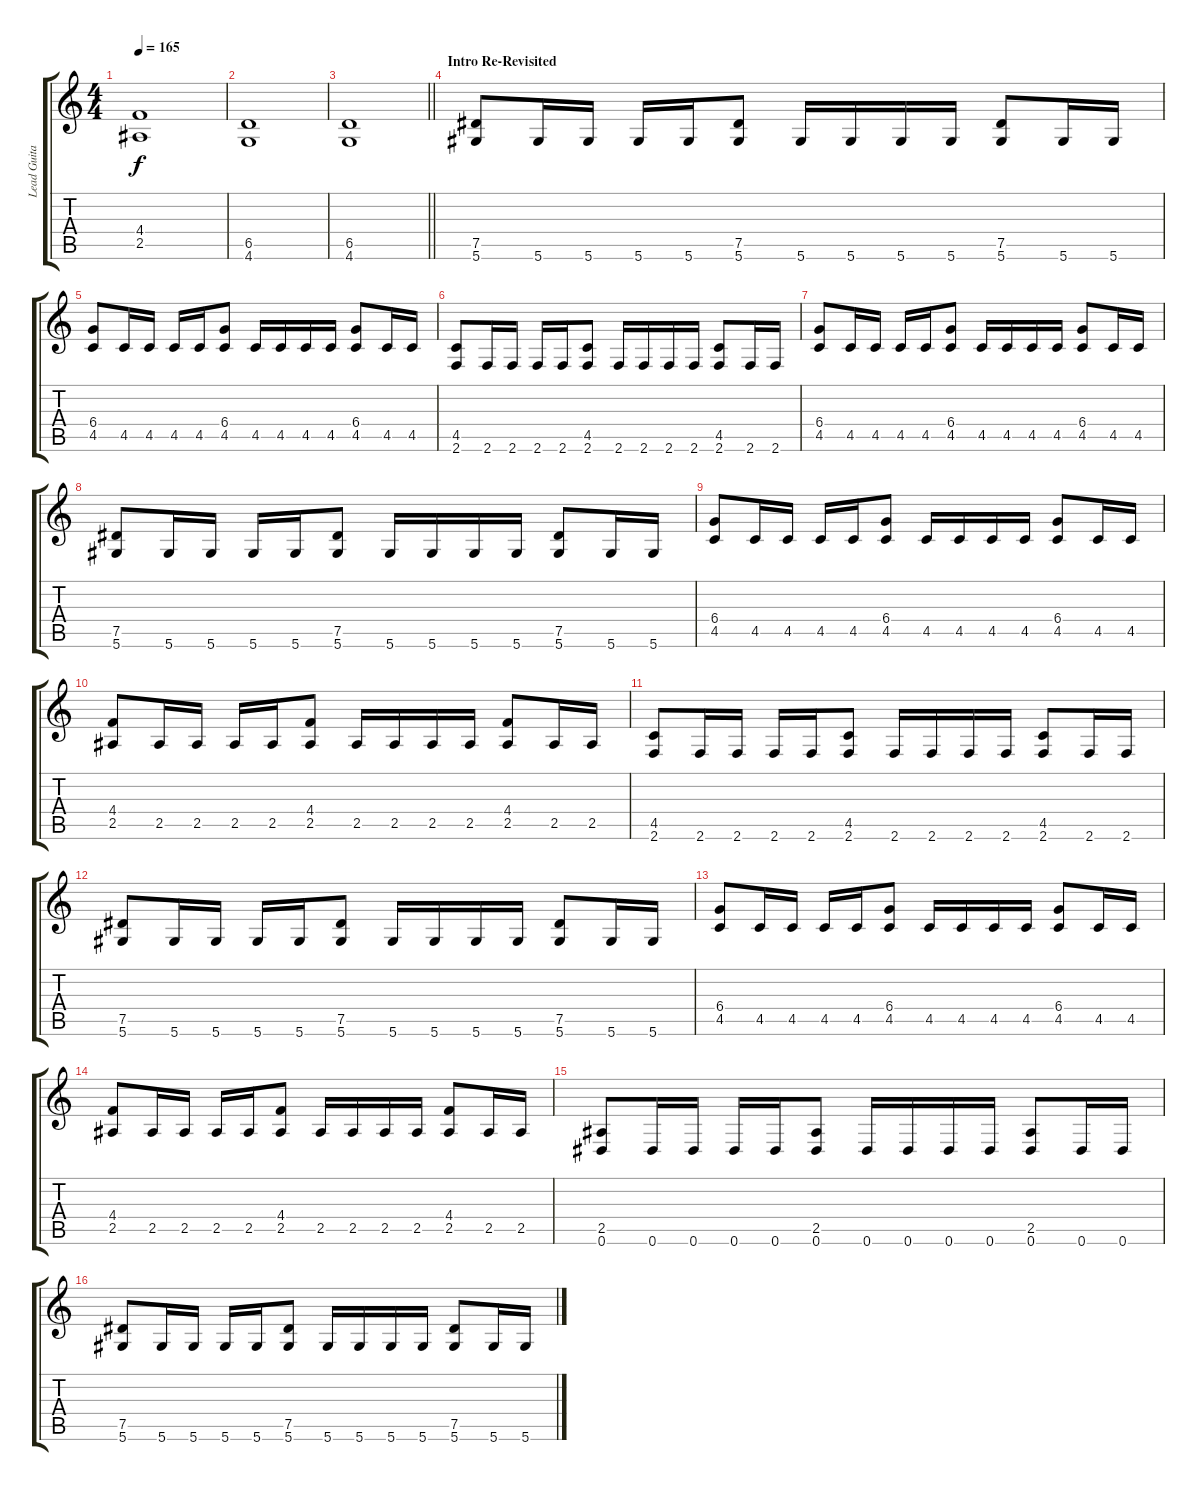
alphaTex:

\track ("Lead Guitar" "Lead Guita") {instrument distortionguitar}
\staff {score tabs}
\tuning (Eb4 Bb3 Gb3 Db3 Ab2 Eb2) {hide}
\ts (4 4)
\tempo 165
\clef g2
\ks c
(4.4 2.5).1{dy f} |
(6.5 4.6).1 |
\barLineRight lightlight
(6.5 4.6).1 |
\section ("" "Intro Re-Revisited")
(7.5 5.6).8 5.6.16 5.6.16 5.6.16 5.6.16 (7.5 5.6).8 5.6.16 5.6.16 5.6.16 5.6.16 (7.5 5.6).8 5.6.16 5.6.16 |
(6.4 4.5).8 4.5.16 4.5.16 4.5.16 4.5.16 (6.4 4.5).8 4.5.16 4.5.16 4.5.16 4.5.16 (6.4 4.5).8 4.5.16 4.5.16 |
(4.5 2.6).8 2.6.16 2.6.16 2.6.16 2.6.16 (4.5 2.6).8 2.6.16 2.6.16 2.6.16 2.6.16 (4.5 2.6).8 2.6.16 2.6.16 |
(6.4 4.5).8 4.5.16 4.5.16 4.5.16 4.5.16 (6.4 4.5).8 4.5.16 4.5.16 4.5.16 4.5.16 (6.4 4.5).8 4.5.16 4.5.16 |
(7.5 5.6).8 5.6.16 5.6.16 5.6.16 5.6.16 (7.5 5.6).8 5.6.16 5.6.16 5.6.16 5.6.16 (7.5 5.6).8 5.6.16 5.6.16 |
(6.4 4.5).8 4.5.16 4.5.16 4.5.16 4.5.16 (6.4 4.5).8 4.5.16 4.5.16 4.5.16 4.5.16 (6.4 4.5).8 4.5.16 4.5.16 |
(4.4 2.5).8 2.5.16 2.5.16 2.5.16 2.5.16 (4.4 2.5).8 2.5.16 2.5.16 2.5.16 2.5.16 (4.4 2.5).8 2.5.16 2.5.16 |
(4.5 2.6).8 2.6.16 2.6.16 2.6.16 2.6.16 (4.5 2.6).8 2.6.16 2.6.16 2.6.16 2.6.16 (4.5 2.6).8 2.6.16 2.6.16 |
(7.5 5.6).8 5.6.16 5.6.16 5.6.16 5.6.16 (7.5 5.6).8 5.6.16 5.6.16 5.6.16 5.6.16 (7.5 5.6).8 5.6.16 5.6.16 |
(6.4 4.5).8 4.5.16 4.5.16 4.5.16 4.5.16 (6.4 4.5).8 4.5.16 4.5.16 4.5.16 4.5.16 (6.4 4.5).8 4.5.16 4.5.16 |
(4.4 2.5).8 2.5.16 2.5.16 2.5.16 2.5.16 (4.4 2.5).8 2.5.16 2.5.16 2.5.16 2.5.16 (4.4 2.5).8 2.5.16 2.5.16 |
(2.5 0.6).8 0.6.16 0.6.16 0.6.16 0.6.16 (2.5 0.6).8 0.6.16 0.6.16 0.6.16 0.6.16 (2.5 0.6).8 0.6.16 0.6.16 |
(7.5 5.6).8 5.6.16 5.6.16 5.6.16 5.6.16 (7.5 5.6).8 5.6.16 5.6.16 5.6.16 5.6.16 (7.5 5.6).8 5.6.16 5.6.16
